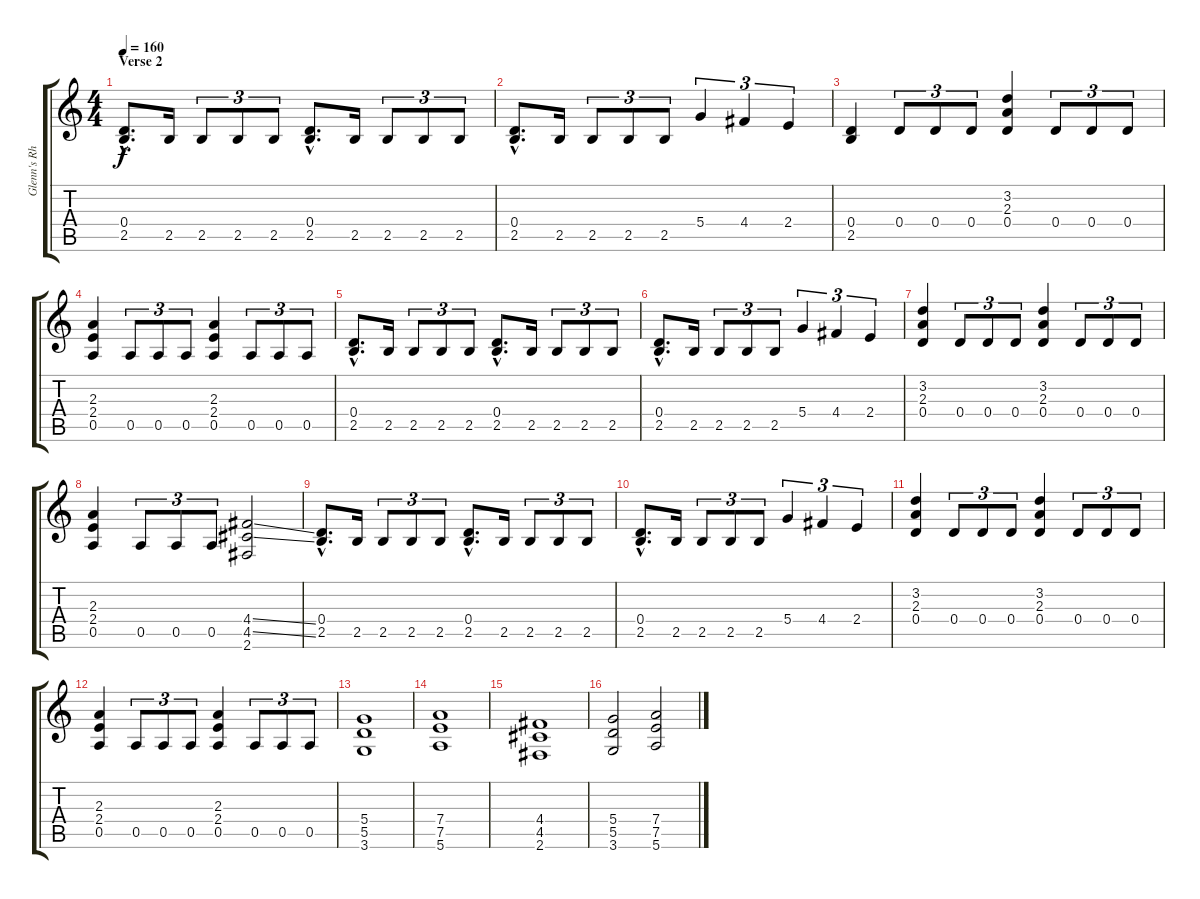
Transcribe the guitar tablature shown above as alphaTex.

\track ("Glenn's Rhythm" "Glenn's Rh") {instrument distortionguitar}
\staff {score tabs}
\tuning (E4 B3 G3 D3 A2 E2) {hide}
\ts (4 4)
\section ("" "Verse 2")
\tempo 160
\clef g2
\ks c
(0.4{hac} 2.5{hac}).8{d dy f} 2.5.16 2.5.8{tu (3 2)} 2.5.8{tu (3 2)} 2.5.8{tu (3 2)} (0.4{hac} 2.5{hac}).8{d} 2.5.16 2.5.8{tu (3 2)} 2.5.8{tu (3 2)} 2.5.8{tu (3 2)} |
(0.4{hac} 2.5{hac}).8{d} 2.5.16 2.5.8{tu (3 2)} 2.5.8{tu (3 2)} 2.5.8{tu (3 2)} 5.4.4{tu (3 2)} 4.4.4{tu (3 2)} 2.4.4{tu (3 2)} |
(0.4 2.5).4 0.4.8{tu (3 2)} 0.4.8{tu (3 2)} 0.4.8{tu (3 2)} (3.2 2.3 0.4).4 0.4.8{tu (3 2)} 0.4.8{tu (3 2)} 0.4.8{tu (3 2)} |
(2.3 2.4 0.5).4 0.5.8{tu (3 2)} 0.5.8{tu (3 2)} 0.5.8{tu (3 2)} (2.3 2.4 0.5).4 0.5.8{tu (3 2)} 0.5.8{tu (3 2)} 0.5.8{tu (3 2)} |
(0.4{hac} 2.5{hac}).8{d} 2.5.16 2.5.8{tu (3 2)} 2.5.8{tu (3 2)} 2.5.8{tu (3 2)} (0.4{hac} 2.5{hac}).8{d} 2.5.16 2.5.8{tu (3 2)} 2.5.8{tu (3 2)} 2.5.8{tu (3 2)} |
(0.4{hac} 2.5{hac}).8{d} 2.5.16 2.5.8{tu (3 2)} 2.5.8{tu (3 2)} 2.5.8{tu (3 2)} 5.4.4{tu (3 2)} 4.4.4{tu (3 2)} 2.4.4{tu (3 2)} |
(3.2 2.3 0.4).4 0.4.8{tu (3 2)} 0.4.8{tu (3 2)} 0.4.8{tu (3 2)} (3.2 2.3 0.4).4 0.4.8{tu (3 2)} 0.4.8{tu (3 2)} 0.4.8{tu (3 2)} |
(2.3 2.4 0.5).4 0.5.8{tu (3 2)} 0.5.8{tu (3 2)} 0.5.8{tu (3 2)} (4.4{ss} 4.5{ss} 2.6).2 |
(0.4{hac} 2.5{hac}).8{d} 2.5.16 2.5.8{tu (3 2)} 2.5.8{tu (3 2)} 2.5.8{tu (3 2)} (0.4{hac} 2.5{hac}).8{d} 2.5.16 2.5.8{tu (3 2)} 2.5.8{tu (3 2)} 2.5.8{tu (3 2)} |
(0.4{hac} 2.5{hac}).8{d} 2.5.16 2.5.8{tu (3 2)} 2.5.8{tu (3 2)} 2.5.8{tu (3 2)} 5.4.4{tu (3 2)} 4.4.4{tu (3 2)} 2.4.4{tu (3 2)} |
(3.2 2.3 0.4).4 0.4.8{tu (3 2)} 0.4.8{tu (3 2)} 0.4.8{tu (3 2)} (3.2 2.3 0.4).4 0.4.8{tu (3 2)} 0.4.8{tu (3 2)} 0.4.8{tu (3 2)} |
(2.3 2.4 0.5).4 0.5.8{tu (3 2)} 0.5.8{tu (3 2)} 0.5.8{tu (3 2)} (2.3 2.4 0.5).4 0.5.8{tu (3 2)} 0.5.8{tu (3 2)} 0.5.8{tu (3 2)} |
(5.4 5.5 3.6).1 |
(7.4 7.5 5.6).1 |
(4.4 4.5 2.6).1 |
(5.4 5.5 3.6).2 (7.4 7.5 5.6).2
